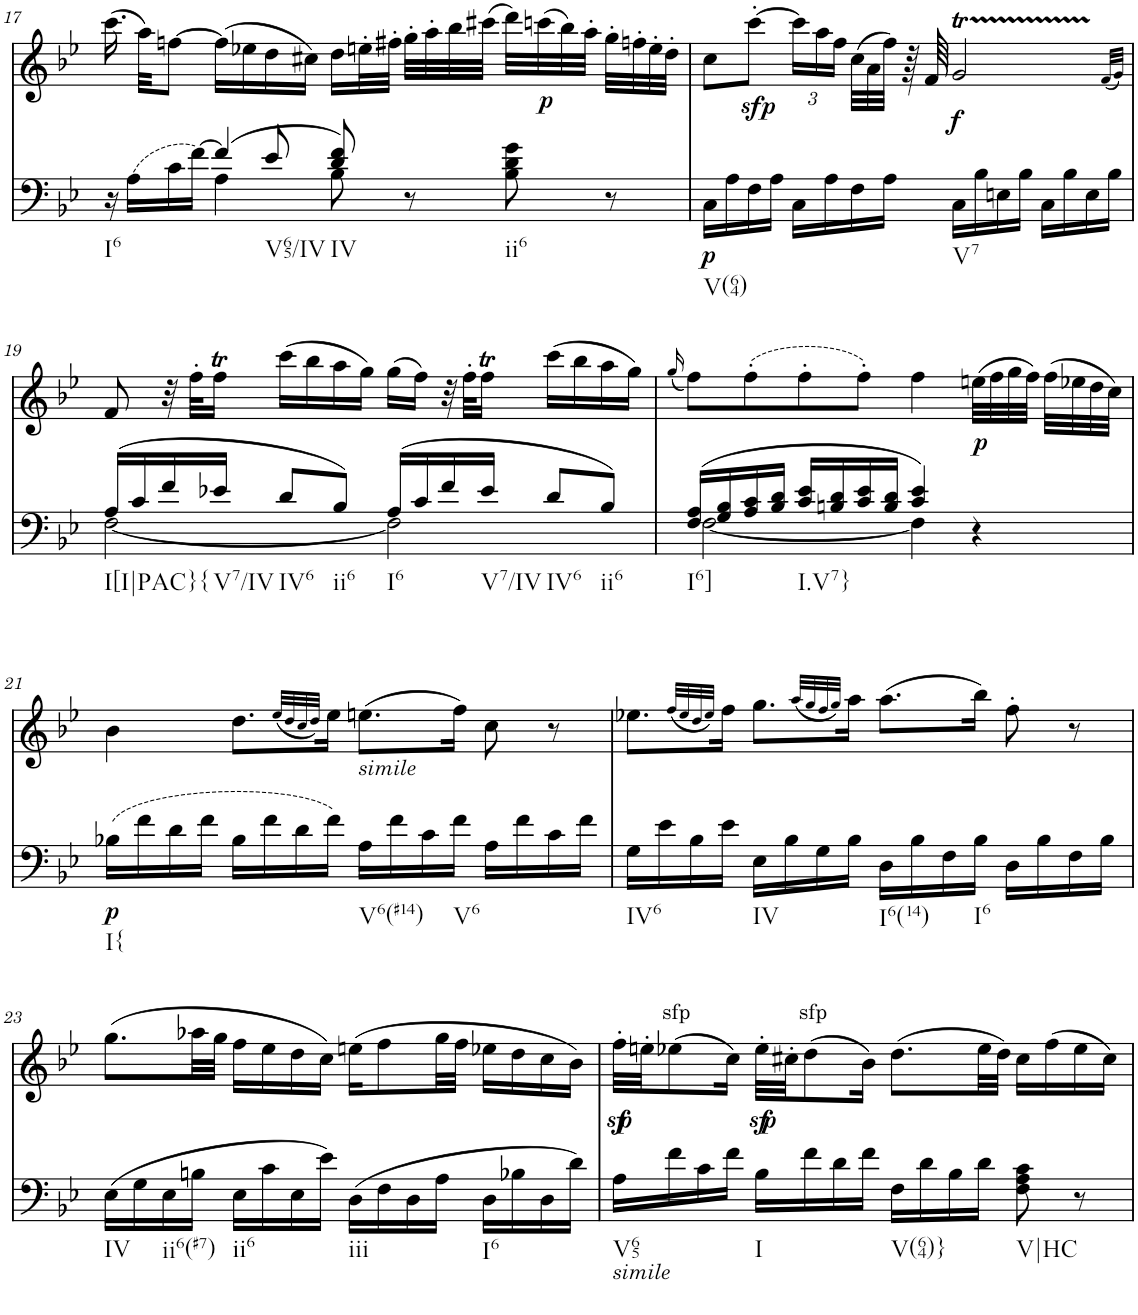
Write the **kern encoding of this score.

**kern	**dynam	**kern	**text	**dynam
*part2	*part2	*part1	*part1	*part1
*staff2	*staff2	*staff1	*staff1	*staff1
*I"Piano	*	*I"Piano	*	*
*I'Pno	*	*I'Pno	*	*
!!LO:PB:g=z
*clefF4	*	*clefG2	*	*
*k[b-e-]	*	*k[b-e-]	*	*
*B-:	*	*B-:	*	*
*M4/4	*	*M4/4	*	*
=17	=17	=17	=17	=17
*^	*	*	*	*
*	*^	*	*	*	*
!LO:TX:b:t=I6	!	!	!	!	!	!
16r	4.ryy	4ryy	.	(16.ccc\	.	.
(>16A\LL	.	.	.	.	.	.
.	.	.	.	32aa\KKL)	.	.
16c\	.	.	.	[8ffn\J	.	.
[>16f\JJ)	.	.	.	.	.	.
!LO:TX:b:t=V65/IV	!	!	!	!	!	!
(4f/]	.	4A\	.	(16ff\LL]	.	.
.	.	.	.	16ee-X\	.	.
.	8e-/	.	.	16dd\	.	.
.	.	.	.	16cc#X\JJ)	.	.
!LO:TX:b:t=IV	!	!	!	!	!	!
8d/ 8f/)	8B-\	2ryy	.	16dd\LL	.	.
.	.	.	.	32een'\L	.	.
.	.	.	.	32ff#X'\JJJ	.	.
8r	4.ryy	.	.	32gg'\LLL	.	.
.	.	.	.	32aa'\	.	.
.	.	.	.	32bb-\	.	.
.	.	.	.	(32ccc#X\JJJ	.	.
!LO:TX:b:t=ii6	!	!	!	!	!	!
8B-\ 8d\ 8g\	.	.	.	32ddd\LLL)	.	.
!	!	!	!	!	!	!LO:DY:b
.	.	.	.	(32cccn\	.	p
.	.	.	.	32bb-\)	.	.
.	.	.	.	32aa'\JJJ	.	.
8r	.	.	.	32gg'\LLL	.	.
.	.	.	.	32ffn'\	.	.
.	.	.	.	32ee'\	.	.
.	.	.	.	32dd'\JJJ	.	.
*v	*v	*v	*	*	*	*
=18	=18	=18	=18	=18
!LO:TX:b:t=V(64)	!	!	!	!
!	!LO:DY:b	!	!	!
16C\LL	p	8cc\L	.	.
16A\	.	.	.	.
!	!	!	!	!LO:DY:b
16F\	.	[8ccc'\J	.	sfp
16A\JJ	.	.	.	.
*	*	*Xbrackettup	*	*
16C\LL	.	24ccc\LL]	.	.
.	.	24aa\	.	.
16A\	.	.	.	.
.	.	24ff\JJ	.	.
16F\	.	(32cc\LLL	.	.
.	.	32a\	.	.
16A\JJ	.	32ff\JJJ)	.	.
.	.	64r	.	.
.	.	64f/	.	.
!LO:TX:b:t=V7	!	!	!	!
!	!	!	!	!LO:DY:b
16C\LL	.	2gT/	.	f
16B-\	.	.	.	.
16En\	.	.	.	.
16B-\JJ	.	.	.	.
16C\LL	.	.	.	.
16B-\	.	.	.	.
16E\	.	.	.	.
16B-\JJ	.	.	.	.
.	.	(32qf/LLL	.	.
.	.	32qg/JJJ)	.	.
!!LO:LB:g=z
=19	=19	=19	=19	=19
*^	*	*	*	*
!LO:TX:b:t=I[I|PAC}{	!	!	!	!	!
(16A/LL	[2F\	.	8f/	.	.
16c/	.	.	.	.	.
16f/	.	.	32r	.	.
.	.	.	32ff'\KLL	.	.
!LO:TX:b:t=V7/IV	!	!	!	!	!
16e-X/JJ	.	.	16ffT\JJ	.	.
!LO:TX:b:t=IV6	!	!	!	!	!
8d/L	.	.	(16ccc\LL	.	.
.	.	.	16bb-\	.	.
!LO:TX:b:t=ii6	!	!	!	!	!
8B-/J)	.	.	16aa\	.	.
.	.	.	16gg\JJ)	.	.
!LO:TX:b:t=I6	!	!	!	!	!
(16A/LL	2F\]	.	(16gg\LL	.	.
16c/	.	.	16ff\JJ)	.	.
16f/	.	.	32r	.	.
.	.	.	32ff'\KLL	.	.
!LO:TX:b:t=V7/IV	!	!	!	!	!
16e-/JJ	.	.	16ffT\JJ	.	.
!LO:TX:b:t=IV6	!	!	!	!	!
8d/L	.	.	(16ccc\LL	.	.
.	.	.	16bb-\	.	.
!LO:TX:b:t=ii6	!	!	!	!	!
8B-/J)	.	.	16aa\	.	.
.	.	.	16gg\JJ)	.	.
=20	=20	=20	=20	=20	=20
.	.	.	(16qgg/	.	.
!LO:TX:b:t=I6]	!	!	!	!	!
(16F/ 16A/LL	[2F\	.	8ff\L)	.	.
16G/ 16B-/	.	.	.	.	.
16A/ 16c/	.	.	(8ff'\	.	.
16B-/ 16d/JJ	.	.	.	.	.
!LO:TX:b:t=I.V7}	!	!	!	!	!
16c/ 16e-/LL	.	.	8ff'\	.	.
16Bn/ 16d/	.	.	.	.	.
16c/ 16e-/	.	.	8ff'\J)	.	.
16B/ 16d/JJ	.	.	.	.	.
4c/ 4e-/)	4F\]	.	4ff\	.	.
!	!	!	!	!	!LO:DY:b
4r	4ryy	.	(32een\LLL	.	p
.	.	.	32ff\	.	.
.	.	.	32gg\	.	.
.	.	.	32ff\JJJ)	.	.
.	.	.	(32ff\LLL	.	.
.	.	.	32ee-X\	.	.
.	.	.	32dd\	.	.
.	.	.	32cc\JJJ)	.	.
*v	*v	*	*	*	*
!!LO:LB:g=z
=21	=21	=21	=21	=21
!LO:TX:b:t=I{	!	!	!	!
!	!LO:DY:b	!	!	!
(16B-X\LL	p	4b-\	.	.
16f\	.	.	.	.
16d\	.	.	.	.
16f\JJ	.	.	.	.
16B-\LL	.	8.dd\L	.	.
16f\	.	.	.	.
16d\	.	.	.	.
.	.	(32qee-/LLL	.	.
.	.	32qdd/	.	.
.	.	32qcc/	.	.
.	.	32qdd/JJJ)	.	.
16f\JJ)	.	16ee-\Jk	.	.
!	!	!LO:TX:b:i:t=simile	!	!
!LO:TX:b:t=V6(#14)	!	!	!	!
16A\LL	.	(8.een\L	.	.
16f\	.	.	.	.
16c\	.	.	.	.
!LO:TX:b:t=V6	!	!	!	!
16f\JJ	.	16ff\Jk)	.	.
16A\LL	.	8cc\	.	.
16f\	.	.	.	.
16c\	.	8r	.	.
16f\JJ	.	.	.	.
=22	=22	=22	=22	=22
!LO:TX:b:t=IV6	!	!	!	!
16G\LL	.	8.ee-X\L	.	.
16e-\	.	.	.	.
16B-\	.	.	.	.
.	.	(32qff/LLL	.	.
.	.	32qee-/	.	.
.	.	32qdd/	.	.
.	.	32qee-/JJJ)	.	.
16e-\JJ	.	16ff\Jk	.	.
!LO:TX:b:t=IV	!	!	!	!
16E-\LL	.	8.gg\L	.	.
16B-\	.	.	.	.
16G\	.	.	.	.
.	.	(32qaa/LLL	.	.
.	.	32qgg/	.	.
.	.	32qff/	.	.
.	.	32qgg/JJJ)	.	.
16B-\JJ	.	16aa\Jk	.	.
!LO:TX:b:t=I6(14)	!	!	!	!
16D\LL	.	(8.aa\L	.	.
16B-\	.	.	.	.
16F\	.	.	.	.
!LO:TX:b:t=I6	!	!	!	!
16B-\JJ	.	16bb-\Jk)	.	.
16D\LL	.	8ff'\	.	.
16B-\	.	.	.	.
16F\	.	8r	.	.
16B-\JJ	.	.	.	.
!!LO:LB:g=z
=23	=23	=23	=23	=23
!LO:TX:b:t=IV	!	!	!	!
(16E-\LL	.	(8.gg\L	.	.
16G\	.	.	.	.
!LO:TX:b:t=ii6(#7)	!	!	!	!
16E-\	.	.	.	.
16Bn\JJ	.	32aa-X\LL	.	.
.	.	32gg\JJJ	.	.
!LO:TX:b:t=ii6	!	!	!	!
16E-\LL	.	16ff\LL	.	.
16c\	.	16ee-\	.	.
16E-\	.	16dd\	.	.
16e-\JJ)	.	16cc\JJ)	.	.
!LO:TX:b:t=iii	!	!	!	!
(16D\LL	.	(16een\KL	.	.
16F\	.	8ff\	.	.
16D\	.	.	.	.
16A\JJ	.	32gg\LL	.	.
.	.	32ff\JJJ	.	.
!LO:TX:b:t=I6	!	!	!	!
16D\LL	.	16ee-X\LL	.	.
16B-X\	.	16dd\	.	.
16D\	.	16cc\	.	.
16d\JJ)	.	16b-\JJ)	.	.
=24	=24	=24	=24	=24
!LO:TX:b:i:t=simile	!	!	!	!
!LO:TX:b:t=V65	!	!	!	!
16A\LL	.	32ffz<'\LLL	.	.
!	!	!	!	!LO:DY:b
.	.	32een'\JJ	.	p
!	!	!	!LO:LY:a	!
16f\	.	(8ee-X\	sfp	.
16c\	.	.	.	.
16f\JJ	.	16cc\Jk)	.	.
!LO:TX:b:t=I	!	!	!	!
16B-\LL	.	32ee-z<'\LLL	.	.
!	!	!	!	!LO:DY:b
.	.	32cc#X'\JJ	.	p
!	!	!	!LO:LY:a	!
16f\	.	(8dd\	sfp	.
16d\	.	.	.	.
16f\JJ	.	16b-\Jk)	.	.
!LO:TX:b:t=V(64)}	!	!	!	!
16F\LL	.	(8.dd\L	.	.
16d\	.	.	.	.
16B-\	.	.	.	.
16d\JJ	.	32ee-\LL	.	.
.	.	32dd\JJJ)	.	.
!LO:TX:b:t=V|HC	!	!	!	!
8F\ 8A\ 8c\	.	16cc#\LL	.	.
.	.	(16ff\	.	.
8r	.	16ee-\	.	.
.	.	16cc#\JJ)	.	.
=	=	=	=	=
*-	*-	*-	*-	*-
